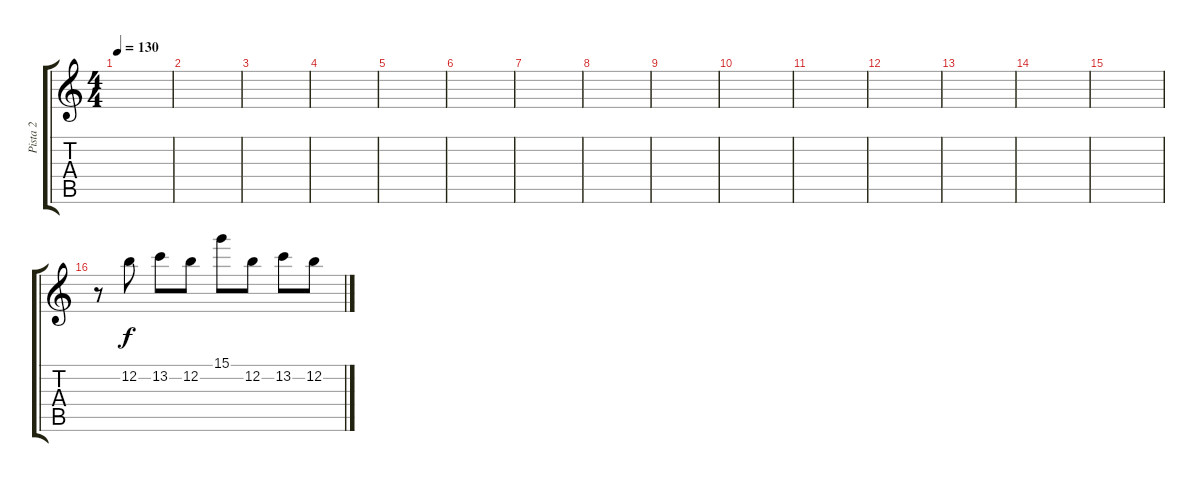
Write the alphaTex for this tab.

\track ("Pista 2" "Pista 2") {instrument distortionguitar}
\staff {score tabs}
\tuning (E4 B3 G3 D3 A2 E2) {hide}
\ts (4 4)
\tempo 130
\clef g2
\ks c
|
|
|
|
|
|
|
|
|
|
|
|
|
|
|
r.8 12.2.8 13.2.8 12.2.8 15.1.8 12.2.8 13.2.8 12.2.8
